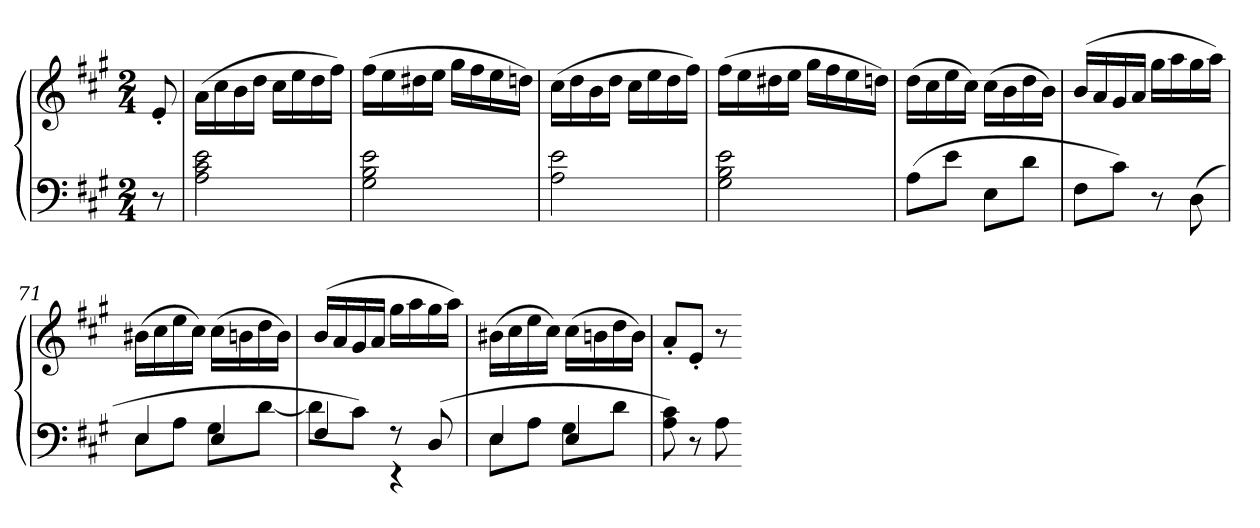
**kern	**kern
*part1	*part1
*staff2	*staff1
*clefF4	*clefG2
*k[f#c#g#]	*k[f#c#g#]
*A:	*A:
*M2/4	*M2/4
=	=
8r	8e'
=65	=65
2A 2c# 2e	(16aLL
.	16cc#
.	16b
.	16ddJJ
.	16cc#LL
.	16ee
.	16dd
.	16ff#JJ)
=66	=66
2G# 2B 2e	(16ff#LL
.	16ee
.	16dd#X
.	16eeJJ
.	16gg#LL
.	16ff#
.	16ee
.	16ddnJJ)
=67	=67
2A 2e	(16cc#LL
.	16dd
.	16b
.	16ddJJ
.	16cc#LL
.	16ee
.	16dd
.	16ff#JJ)
=68	=68
2G# 2B 2e	(16ff#LL
.	16ee
.	16dd#X
.	16eeJJ
.	16gg#LL
.	16ff#
.	16ee
.	16ddnJJ)
=69	=69
(8AL	(16ddLL
.	16cc#
8eJ	16ee
.	16cc#JJ)
8EL	(16cc#LL
.	16b
8dJ	16dd
.	16bJJ)
=70	=70
8F#L	(16bLL
.	16a
8c#J)	16g#
.	16aJJ
8r	16gg#LL
.	16aa
(8D	16gg#
.	16aaJJ)
=71	=71
*^	*
4E	8EL	(16b#XLL
.	.	16cc#
.	8AJ	16ee
.	.	16cc#JJ)
4E	8G#L	(16cc#LL
.	.	16bn
.	[8dJ	16dd
.	.	16bJJ)
=72	=72	=72
4F#	8dL]	(16bLL
.	.	16a
.	8c#J)	16g#
.	.	16aJJ
8r	4r	16gg#LL
.	.	16aa
(8D	.	16gg#
.	.	16aaJJ)
=73	=73	=73
4E	8EL	(16b#XLL
.	.	16cc#
.	8AJ	16ee
.	.	16cc#JJ)
4E	8G#L	(16cc#LL
.	.	16bn
.	8dJ	16dd
.	.	16bJJ)
*v	*v	*
=74	=74
8A 8c#)	8a'L
8r	8e'J
8A	8r
=-	=-
*-	*-
